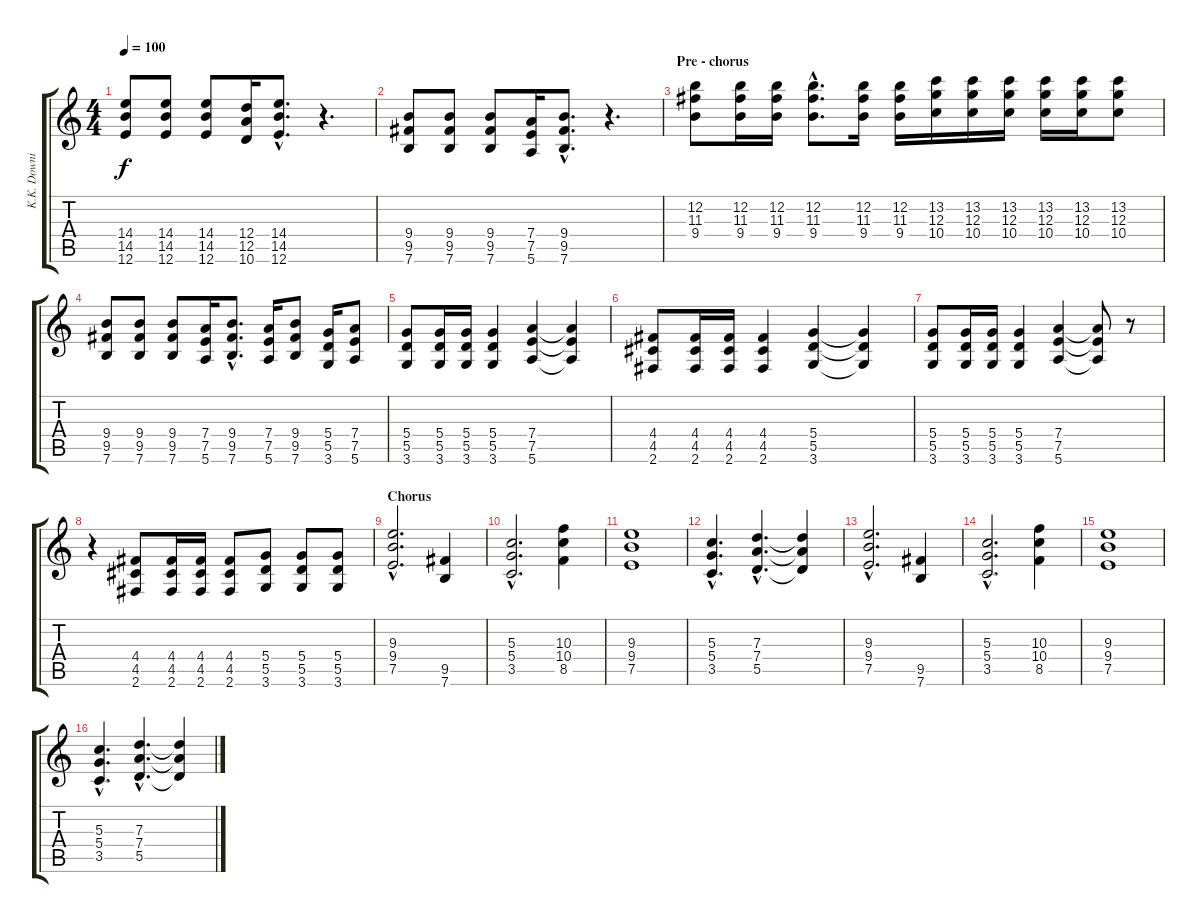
\track ("K.K. Downing" "K.K. Downi") {instrument distortionguitar}
\staff {score tabs}
\tuning (E4 B3 G3 D3 A2 E2) {hide}
\ts (4 4)
\tempo 100
\clef g2
\ks c
(14.4 14.5 12.6).8{dy f} (14.4 14.5 12.6).8 (14.4 14.5 12.6).8 (12.4 12.5 10.6).16 (14.4{hac} 14.5{hac} 12.6{hac}).8{d} r.4{d} |
(9.4 9.5 7.6).8 (9.4 9.5 7.6).8 (9.4 9.5 7.6).8 (7.4 7.5 5.6).16 (9.4{hac} 9.5{hac} 7.6{hac}).8{d} r.4{d} |
\section ("" "Pre - chorus")
(12.2 11.3 9.4).8 (12.2 11.3 9.4).16 (12.2 11.3 9.4).16 (12.2{hac} 11.3{hac} 9.4{hac}).8{d} (12.2 11.3 9.4).16 (12.2 11.3 9.4).16 (13.2 12.3 10.4).16 (13.2 12.3 10.4).16 (13.2 12.3 10.4).16 (13.2 12.3 10.4).16 (13.2 12.3 10.4).16 (13.2 12.3 10.4).8 |
(9.4 9.5 7.6).8 (9.4 9.5 7.6).8 (9.4 9.5 7.6).8 (7.4 7.5 5.6).16 (9.4{hac} 9.5{hac} 7.6{hac}).8{d} (7.4 7.5 5.6).16 (9.4 9.5 7.6).8 (5.4 5.5 3.6).16 (7.4 7.5 5.6).8 |
(5.4 5.5 3.6).8 (5.4 5.5 3.6).16 (5.4 5.5 3.6).16 (5.4 5.5 3.6).4 (7.4 7.5 5.6).4 (7.4{t} 7.5{t} 5.6{t}).4 |
(4.4 4.5 2.6).8 (4.4 4.5 2.6).16 (4.4 4.5 2.6).16 (4.4 4.5 2.6).4 (5.4 5.5 3.6).4 (5.4{t} 5.5{t} 3.6{t}).4 |
(5.4 5.5 3.6).8 (5.4 5.5 3.6).16 (5.4 5.5 3.6).16 (5.4 5.5 3.6).4 (7.4 7.5 5.6).4 (7.4{t} 7.5{t} 5.6{t}).8 r.8 |
r.4 (4.4 4.5 2.6).8 (4.4 4.5 2.6).16 (4.4 4.5 2.6).16 (4.4 4.5 2.6).8 (5.4 5.5 3.6).8 (5.4 5.5 3.6).8 (5.4 5.5 3.6).8 |
\section ("" "Chorus")
(9.3{hac} 9.4{hac} 7.5{hac}).2{d} (9.5 7.6).4 |
(5.3{hac} 5.4{hac} 3.5{hac}).2{d} (10.3 10.4 8.5).4 |
(9.3 9.4 7.5).1 |
(5.3{hac} 5.4{hac} 3.5{hac}).4{d} (7.3{hac} 7.4{hac} 5.5{hac}).4{d} (7.3{t} 7.4{t} 5.5{t}).4 |
(9.3{hac} 9.4{hac} 7.5{hac}).2{d} (9.5 7.6).4 |
(5.3{hac} 5.4{hac} 3.5{hac}).2{d} (10.3 10.4 8.5).4 |
(9.3 9.4 7.5).1 |
(5.3{hac} 5.4{hac} 3.5{hac}).4{d} (7.3{hac} 7.4{hac} 5.5{hac}).4{d} (7.3{t} 7.4{t} 5.5{t}).4
